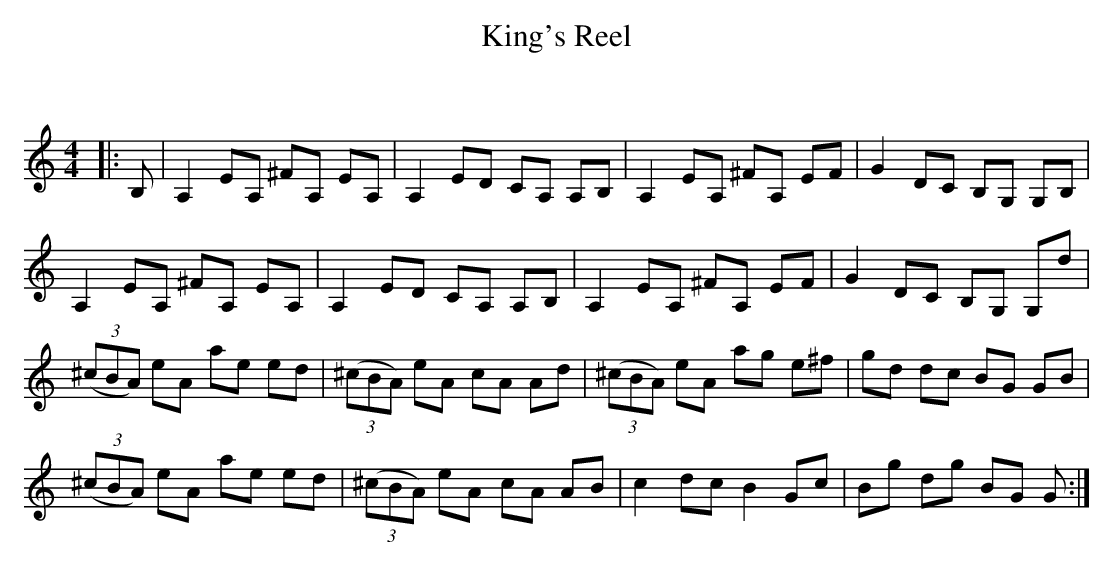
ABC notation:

X:1
T: King's Reel
C:
Q: 232
K:Am
M:4/4
L:1/8
|:B,|A,2 EA, ^FA, EA,|A,2 ED CA, A,B,|A,2 EA, ^FA, EF|G2 DC B,G, G,B,|
A,2 EA, ^FA, EA,|A,2 ED CA, A,B,|A,2 EA, ^FA, EF|G2 DC B,G, G,d|
((3^cBA) eA ae ed|((3^cBA) eA cA Ad|((3^cBA) eA ag e^f|gd dc BG GB|
((3^cBA) eA ae ed|((3^cBA) eA cA AB|c2 dc B2 Gc|Bg dg BG G:|
